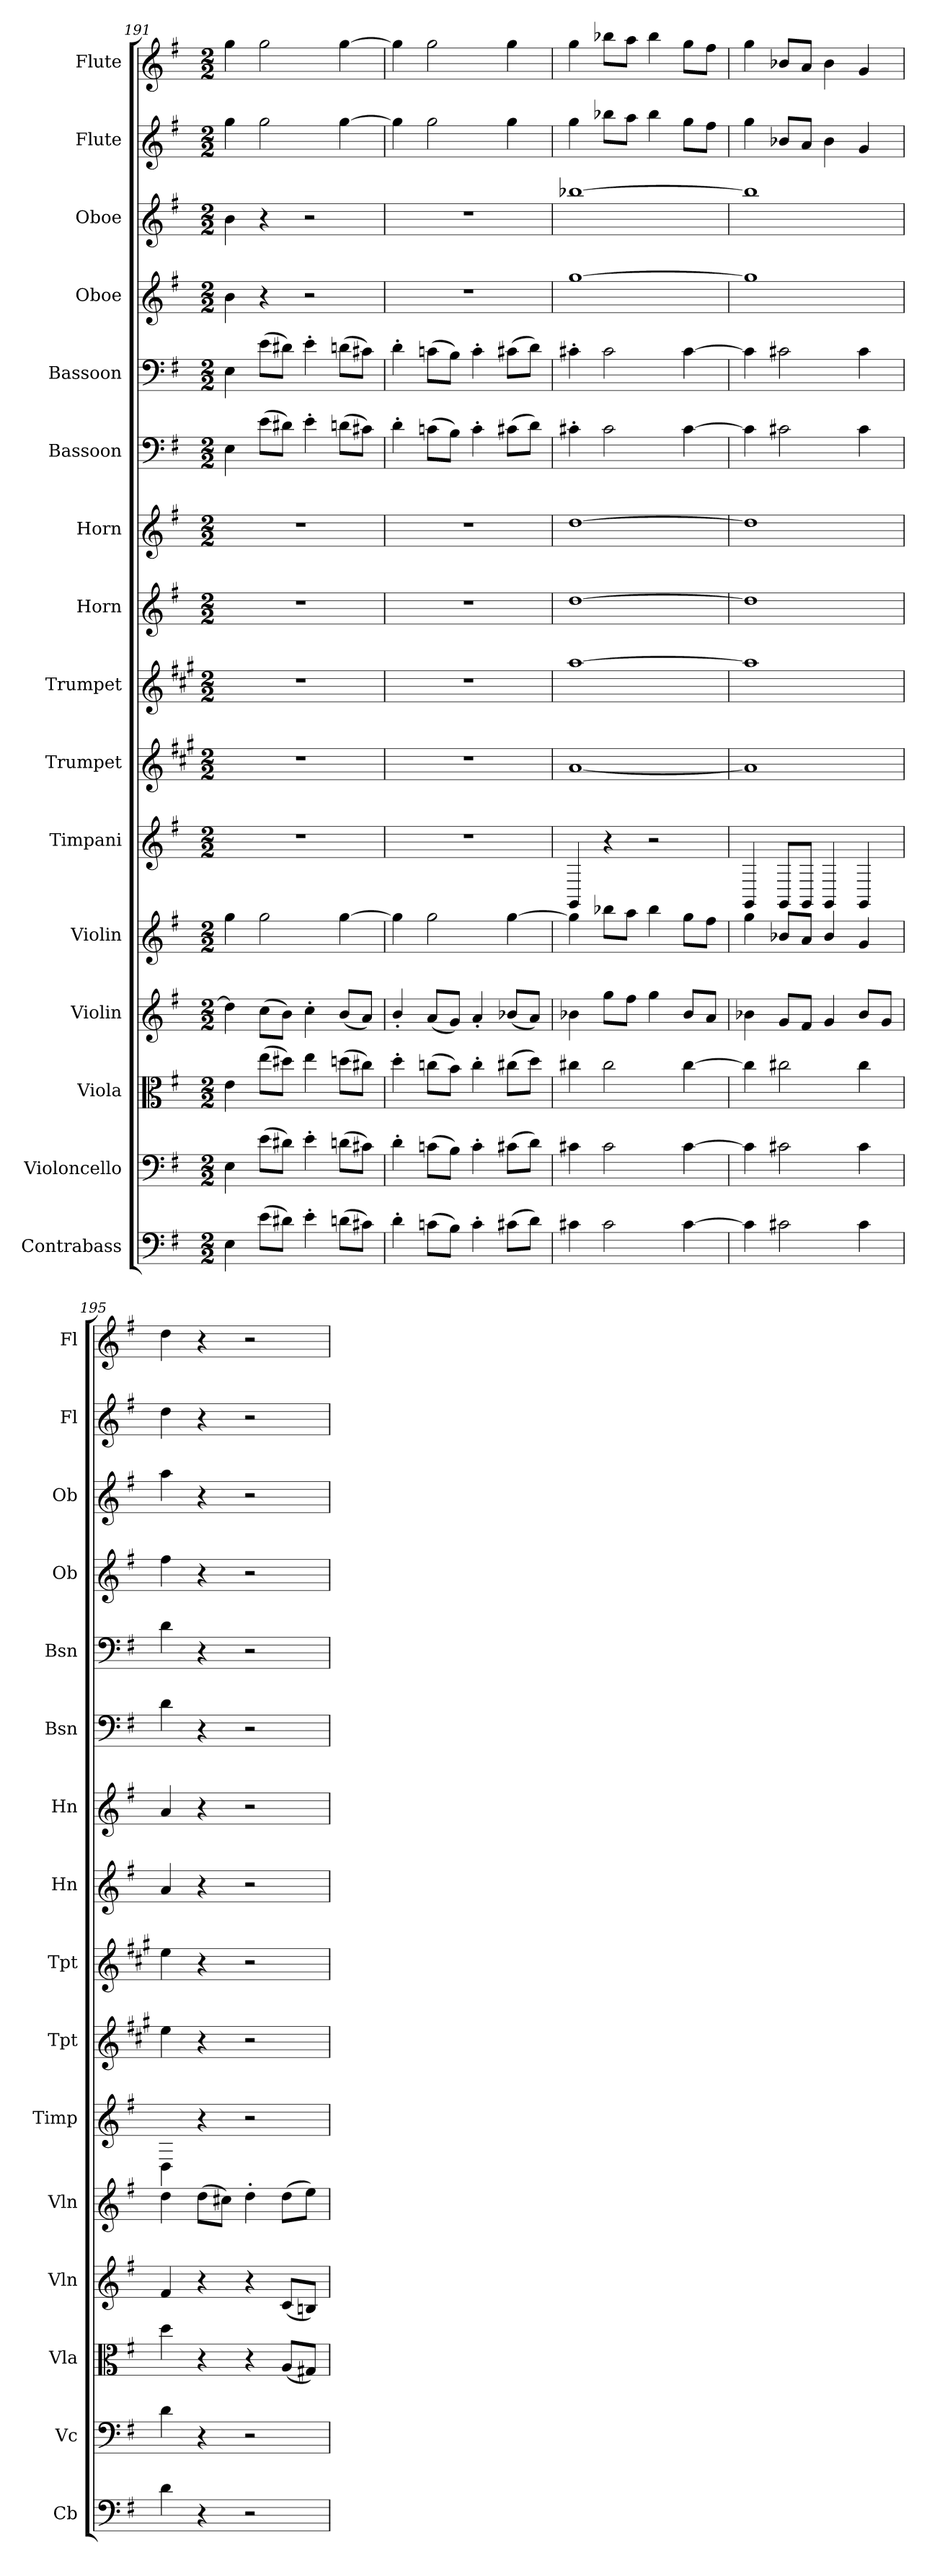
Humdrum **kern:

**kern	**kern	**kern	**kern	**kern	**kern	**kern	**kern	**kern	**kern	**kern	**kern	**kern	**kern	**kern	**kern
*part16	*part15	*part14	*part13	*part12	*part11	*part10	*part9	*part8	*part7	*part6	*part5	*part4	*part3	*part2	*part1
*staff16	*staff15	*staff14	*staff13	*staff12	*staff11	*staff10	*staff9	*staff8	*staff7	*staff6	*staff5	*staff4	*staff3	*staff2	*staff1
*I"Contrabass	*I"Violoncello	*I"Viola	*I"Violin	*I"Violin	*I"Timpani	*I"Trumpet	*I"Trumpet	*I"Horn	*I"Horn	*I"Bassoon	*I"Bassoon	*I"Oboe	*I"Oboe	*I"Flute	*I"Flute
*I'Cb	*I'Vc	*I'Vla	*I'Vln	*I'Vln	*I'Timp	*I'Tpt	*I'Tpt	*I'Hn	*I'Hn	*I'Bsn	*I'Bsn	*I'Ob	*I'Ob	*I'Fl	*I'Fl
*clefF4	*clefF4	*clefC3	*clefG2	*clefG2	*clefG2	*clefG2	*clefG2	*clefG2	*clefG2	*clefF4	*clefF4	*clefG2	*clefG2	*clefG2	*clefG2
*ITrd7c12	*	*	*	*	*	*ITrd1c2	*ITrd1c2	*ITrd4c7	*ITrd4c7	*	*	*	*	*	*
*k[f#]	*k[f#]	*k[f#]	*k[f#]	*k[f#]	*k[f#]	*k[f#]	*k[f#]	*k[]	*k[]	*k[f#]	*k[f#]	*k[f#]	*k[f#]	*k[f#]	*k[f#]
*M2/2	*M2/2	*M2/2	*M2/2	*M2/2	*M2/2	*M2/2	*M2/2	*M2/2	*M2/2	*M2/2	*M2/2	*M2/2	*M2/2	*M2/2	*M2/2
=191	=191	=191	=191	=191	=191	=191	=191	=191	=191	=191	=191	=191	=191	=191	=191
4EE\	4E\	4e\	4dd\]	4gg\	1r	1r	1r	1r	1r	4E\	4E\	4b\	4b\	4gg\	4gg\
(>8E\L	(>8e\L	(>8ee\L	(>8cc\L	2gg\	.	.	.	.	.	(>8e\L	(>8e\L	4r	4r	2gg\	2gg\
8D#X\J)	8d#X\J)	8dd#X\J)	8b\J)	.	.	.	.	.	.	8d#X\J)	8d#X\J)	.	.	.	.
4E'\	4e'\	4ee\	4cc'\	.	.	.	.	.	.	4e'\	4e'\	2r	2r	.	.
(>8Dn\L	(>8dn\L	(>8ddn\L	(<8b/L	[4gg\	.	.	.	.	.	(>8dn\L	(>8dn\L	.	.	[4gg\	[4gg\
8C#X\J)	8c#X\J)	8cc#X\J)	8a/J)	.	.	.	.	.	.	8c#X\J)	8c#X\J)	.	.	.	.
=192	=192	=192	=192	=192	=192	=192	=192	=192	=192	=192	=192	=192	=192	=192	=192
4D'\	4d'\	4dd'\	4b'/	4gg\]	1r	1r	1r	1r	1r	4d'\	4d'\	1r	1r	4gg\]	4gg\]
(>8Cn\L	(>8cn\L	(>8ccn\L	(<8a/L	2gg\	.	.	.	.	.	(>8cn\L	(>8cn\L	.	.	2gg\	2gg\
8BB\J)	8B\J)	8b\J)	8g/J)	.	.	.	.	.	.	8B\J)	8B\J)	.	.	.	.
4C'\	4c'\	4cc'\	4a'/	.	.	.	.	.	.	4c'\	4c'\	.	.	.	.
(>8C#X\L	(>8c#X\L	(>8cc#X\L	(<8b-X/L	[4gg\	.	.	.	.	.	(>8c#X\L	(>8c#X\L	.	.	4gg\	4gg\
8D\J)	8d\J)	8dd\J)	8a/J)	.	.	.	.	.	.	8d\J)	8d\J)	.	.	.	.
=193	=193	=193	=193	=193	=193	=193	=193	=193	=193	=193	=193	=193	=193	=193	=193
4C#X\	4c#X\	4cc#X\	4b-X\	4gg\]	4GG/	[1g	[1gg	[1g	[1g	4c#X'\	4c#X'\	[1gg	[1bb-X	4gg\	4gg\
2C#\	2c#\	2cc#\	8gg\L	8bb-X\L	4r	.	.	.	.	2c#\	2c#\	.	.	8bb-X\L	8bb-X\L
.	.	.	8ff#\J	8aa\J	.	.	.	.	.	.	.	.	.	8aa\J	8aa\J
.	.	.	4gg\	4bb-\	2r	.	.	.	.	.	.	.	.	4bb-\	4bb-\
[4C#\	[4c#\	[4cc#\	8b-/L	8gg\L	.	.	.	.	.	[4c#\	[4c#\	.	.	8gg\L	8gg\L
.	.	.	8a/J	8ff#\J	.	.	.	.	.	.	.	.	.	8ff#\J	8ff#\J
=194	=194	=194	=194	=194	=194	=194	=194	=194	=194	=194	=194	=194	=194	=194	=194
4C#\]	4c#\]	4cc#\]	4b-X\	4gg\	4GG/	1g]	1gg]	1g]	1g]	4c#\]	4c#\]	1gg]	1bb-]	4gg\	4gg\
2C#X\	2c#X\	2cc#X\	8g/L	8b-X/L	8GG/L	.	.	.	.	2c#X\	2c#X\	.	.	8b-X/L	8b-X/L
.	.	.	8f#/J	8a/J	8GG/J	.	.	.	.	.	.	.	.	8a/J	8a/J
.	.	.	4g/	4b-/	4GG/	.	.	.	.	.	.	.	.	4b-\	4b-\
4C#\	4c#\	4cc#\	8b-/L	4g/	4GG/	.	.	.	.	4c#\	4c#\	.	.	4g/	4g/
.	.	.	8g/J	.	.	.	.	.	.	.	.	.	.	.	.
=195	=195	=195	=195	=195	=195	=195	=195	=195	=195	=195	=195	=195	=195	=195	=195
4D\	4d\	4dd\	4f#/	4dd\	4D\	4dd\	4dd\	4d/	4d/	4d\	4d\	4ff#\	4aa\	4dd\	4dd\
4r	4r	4r	4r	(>8dd\L	4r	4r	4r	4r	4r	4r	4r	4r	4r	4r	4r
.	.	.	.	8cc#X\J)	.	.	.	.	.	.	.	.	.	.	.
2r	2r	4r	4r	4dd'\	2r	2r	2r	2r	2r	2r	2r	2r	2r	2r	2r
.	.	(<8A/L	(<8c/L	(>8dd\L	.	.	.	.	.	.	.	.	.	.	.
.	.	8G#X/J)	8Bn/J)	8ee\J)	.	.	.	.	.	.	.	.	.	.	.
=	=	=	=	=	=	=	=	=	=	=	=	=	=	=	=
*-	*-	*-	*-	*-	*-	*-	*-	*-	*-	*-	*-	*-	*-	*-	*-
